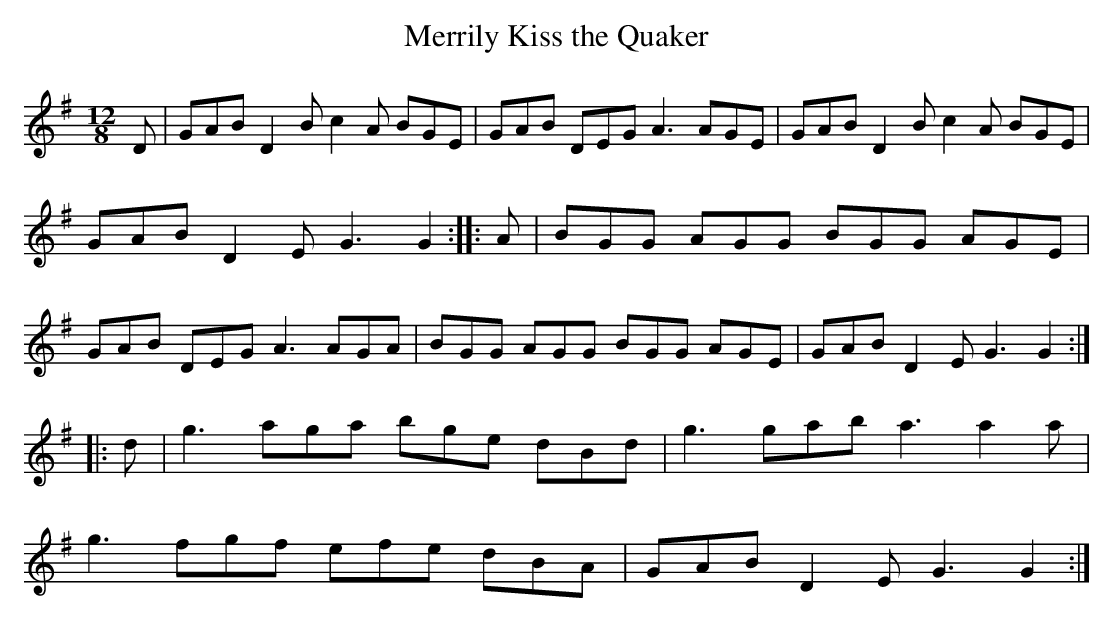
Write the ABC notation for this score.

X:1
T:Merrily Kiss the Quaker
M:12/8
K:G
D|GAB D2B c2A BGE|GAB DEG A3 AGE|GAB D2B c2A BGE|GAB D2E G3 G2::\
A|BGG AGG BGG AGE|GAB DEG A3 AGA|BGG AGG BGG AGE|GAB D2E G3 G2::\
d|g3 aga bge dBd|g3 gab a3 a2a|g3 fgf efe dBA|GAB D2E G3 G2:|
